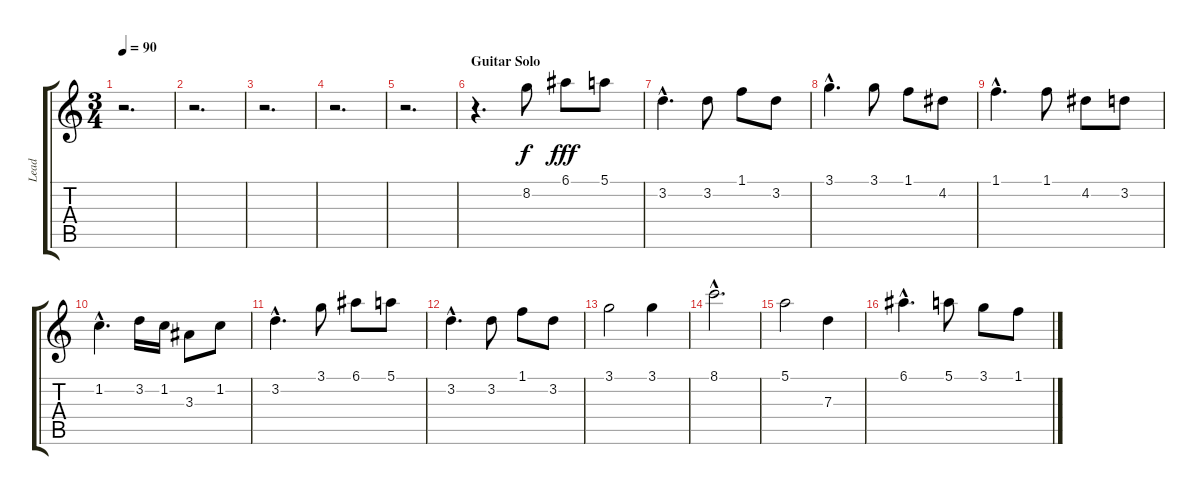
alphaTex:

\track ("Lead" "Lead") {instrument overdrivenguitar}
\staff {score tabs}
\tuning (E4 B3 G3 D3 A2 E2) {hide}
\ts (3 4)
\tempo 90
\clef g2
\ks c
r.2{d dy f} |
r.2{d} |
r.2{d} |
r.2{d} |
r.2{d} |
\section ("" "Guitar Solo")
r.4{d} 8.2.8 6.1.8{dy fff} 5.1.8 |
3.2{hac}.4{d} 3.2.8 1.1.8 3.2.8 |
3.1{hac}.4{d} 3.1.8 1.1.8 4.2.8 |
1.1{hac}.4{d} 1.1.8 4.2.8 3.2.8 |
1.2{hac}.4{d} 3.2.16 1.2.16 3.3.8 1.2.8 |
3.2{hac}.4{d} 3.1.8 6.1.8 5.1.8 |
3.2{hac}.4{d} 3.2.8 1.1.8 3.2.8 |
3.1.2 3.1.4 |
8.1{hac}.2{d} |
5.1.2 7.3.4 |
6.1{hac}.4{d} 5.1.8 3.1.8 1.1.8
